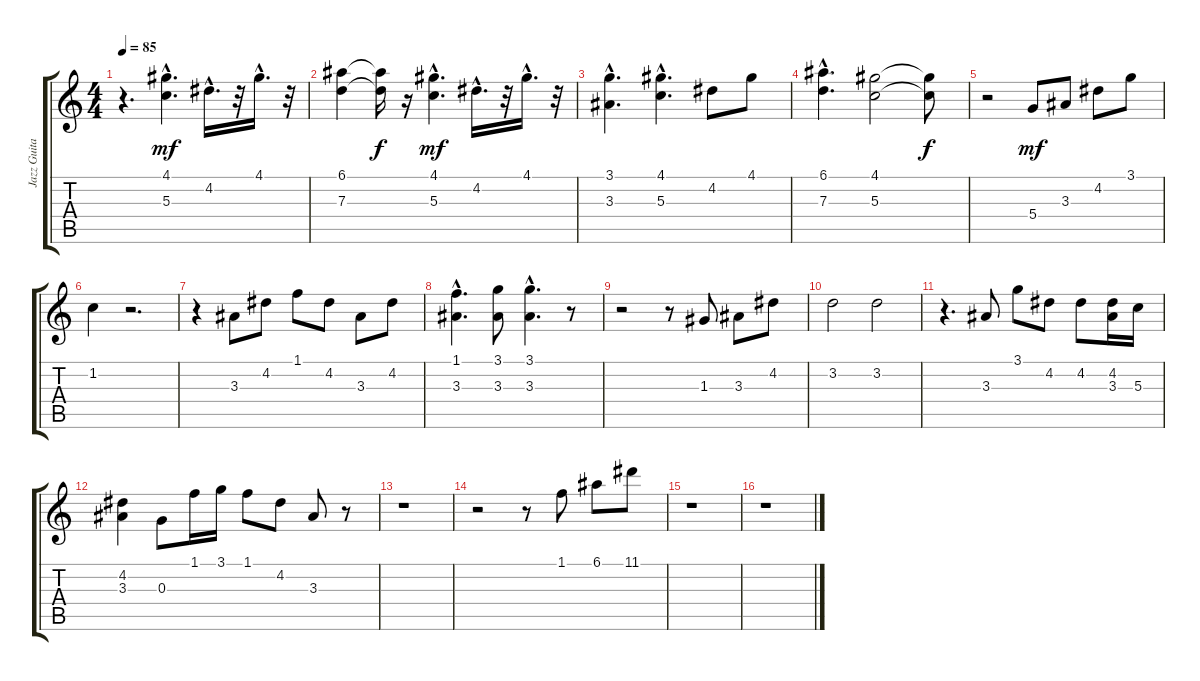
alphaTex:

\track ("Jazz Guitar" "Jazz Guita") {instrument electricguitarjazz}
\staff {score tabs}
\tuning (E4 B3 G3 D3 A2 E2) {hide}
\ts (4 4)
\tempo 85
\clef g2
\ks c
r.4{d dy mf} (4.1{hac} 5.3{hac}).4{d} 4.2{hac}.16{d} r.32 4.1{hac}.16{d} r.32 |
(6.1 7.3).4 (6.1{t} 7.3{t}).16{dy f} r.16 (4.1{hac} 5.3{hac}).4{d dy mf} 4.2{hac}.16{d} r.32 4.1{hac}.16{d} r.32 |
(3.1{hac} 3.3{hac}).4{d} (4.1{hac} 5.3{hac}).4{d} 4.2.8 4.1.8 |
(6.1{hac} 7.3{hac}).4{d} (4.1 5.3).2 (4.1{t} 5.3{t}).8{dy f} |
r.2 5.4.8{dy mf} 3.3.8 4.2.8 3.1.8 |
1.2.4 r.2{d} |
r.4 3.3.8 4.2.8 1.1.8 4.2.8 3.3.8 4.2.8 |
(1.1{hac} 3.3{hac}).4{d} (3.1 3.3).8 (3.1{hac} 3.3{hac}).4{d} r.8 |
r.2 r.8 1.3.8 3.3.8 4.2.8 |
3.2.2 3.2.2 |
r.4{d} 3.3.8 3.1.8 4.2.8 4.2.8 (4.2 3.3).16 5.3.16 |
(4.2 3.3).4 0.3.8 1.1.16 3.1.16 1.1.8 4.2.8 3.3.8 r.8 |
r.1 |
r.2 r.8 1.1.8 6.1.8 11.1.8 |
r.1 |
r.1
